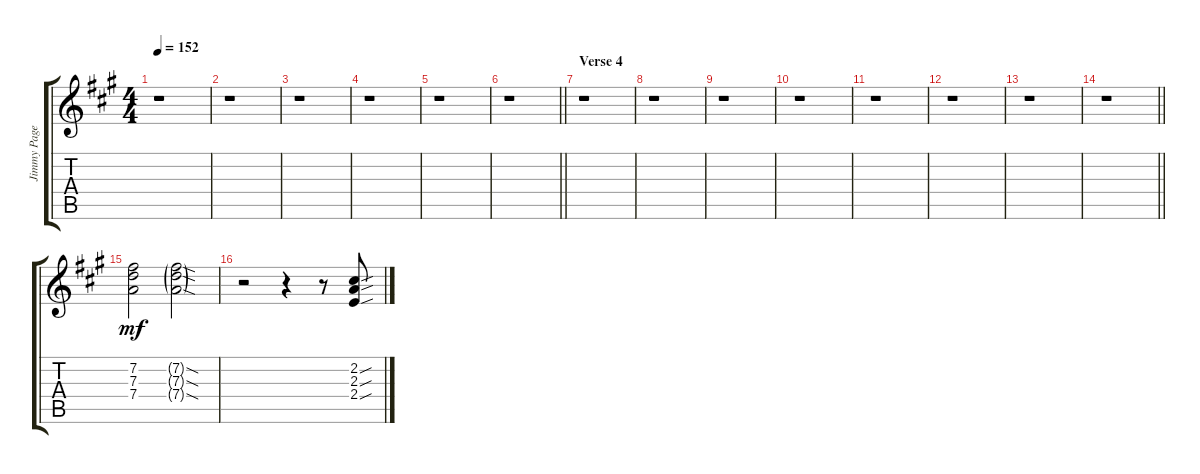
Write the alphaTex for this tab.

\track ("Jimmy Page (Fills)" "Jimmy Page") {instrument overdrivenguitar}
\staff {score tabs}
\tuning (E4 B3 G3 D3 A2 E2) {hide}
\ts (4 4)
\tempo 152
\clef g2
\ks a
r.1{dy mf} |
r.1 |
r.1 |
r.1 |
r.1 |
\barLineRight lightlight
r.1 |
\section ("" "Verse 4")
r.1 |
r.1 |
r.1 |
r.1 |
r.1 |
r.1 |
r.1 |
\barLineRight lightlight
r.1 |
(7.2 7.3 7.4).2 (7.2{sod g} 7.3{sod g} 7.4{sod g}).2 |
r.2 r.4 r.8 (2.2{sou} 2.3{sou} 2.4{sou}).8
